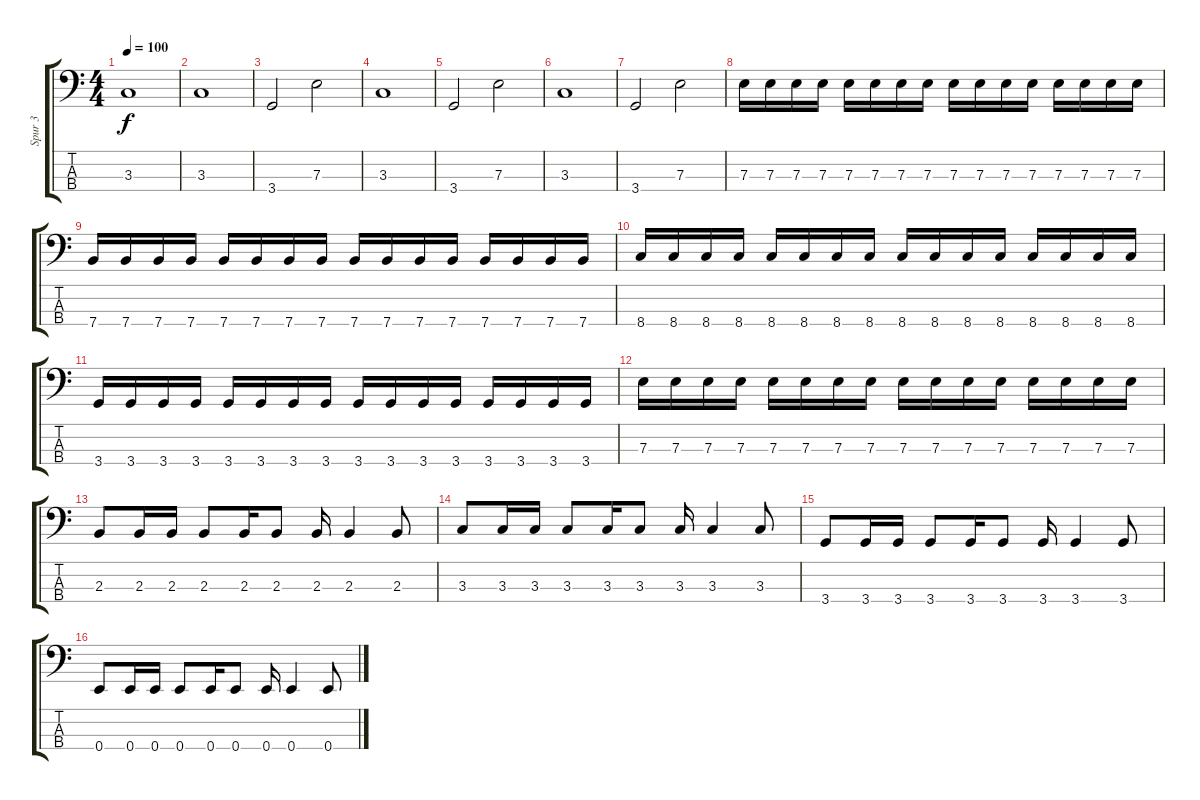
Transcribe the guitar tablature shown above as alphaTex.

\track ("Spur 3" "Spur 3") {instrument electricbasspick}
\staff {score tabs}
\tuning (G2 D2 A1 E1) {hide}
\ts (4 4)
\tempo 100
\clef f4
\ks c
3.3{t}.1{dy f} |
3.3.1 |
3.4.2 7.3.2 |
3.3.1 |
3.4.2 7.3.2 |
3.3.1 |
3.4.2 7.3.2 |
7.3.16 7.3.16 7.3.16 7.3.16 7.3.16 7.3.16 7.3.16 7.3.16 7.3.16 7.3.16 7.3.16 7.3.16 7.3.16 7.3.16 7.3.16 7.3.16 |
7.4.16 7.4.16 7.4.16 7.4.16 7.4.16 7.4.16 7.4.16 7.4.16 7.4.16 7.4.16 7.4.16 7.4.16 7.4.16 7.4.16 7.4.16 7.4.16 |
8.4.16 8.4.16 8.4.16 8.4.16 8.4.16 8.4.16 8.4.16 8.4.16 8.4.16 8.4.16 8.4.16 8.4.16 8.4.16 8.4.16 8.4.16 8.4.16 |
3.4.16 3.4.16 3.4.16 3.4.16 3.4.16 3.4.16 3.4.16 3.4.16 3.4.16 3.4.16 3.4.16 3.4.16 3.4.16 3.4.16 3.4.16 3.4.16 |
7.3.16 7.3.16 7.3.16 7.3.16 7.3.16 7.3.16 7.3.16 7.3.16 7.3.16 7.3.16 7.3.16 7.3.16 7.3.16 7.3.16 7.3.16 7.3.16 |
2.3.8 2.3.16 2.3.16 2.3.8 2.3.16 2.3.8 2.3.16 2.3.4 2.3.8 |
3.3.8 3.3.16 3.3.16 3.3.8 3.3.16 3.3.8 3.3.16 3.3.4 3.3.8 |
3.4.8 3.4.16 3.4.16 3.4.8 3.4.16 3.4.8 3.4.16 3.4.4 3.4.8 |
0.4.8 0.4.16 0.4.16 0.4.8 0.4.16 0.4.8 0.4.16 0.4.4 0.4.8
